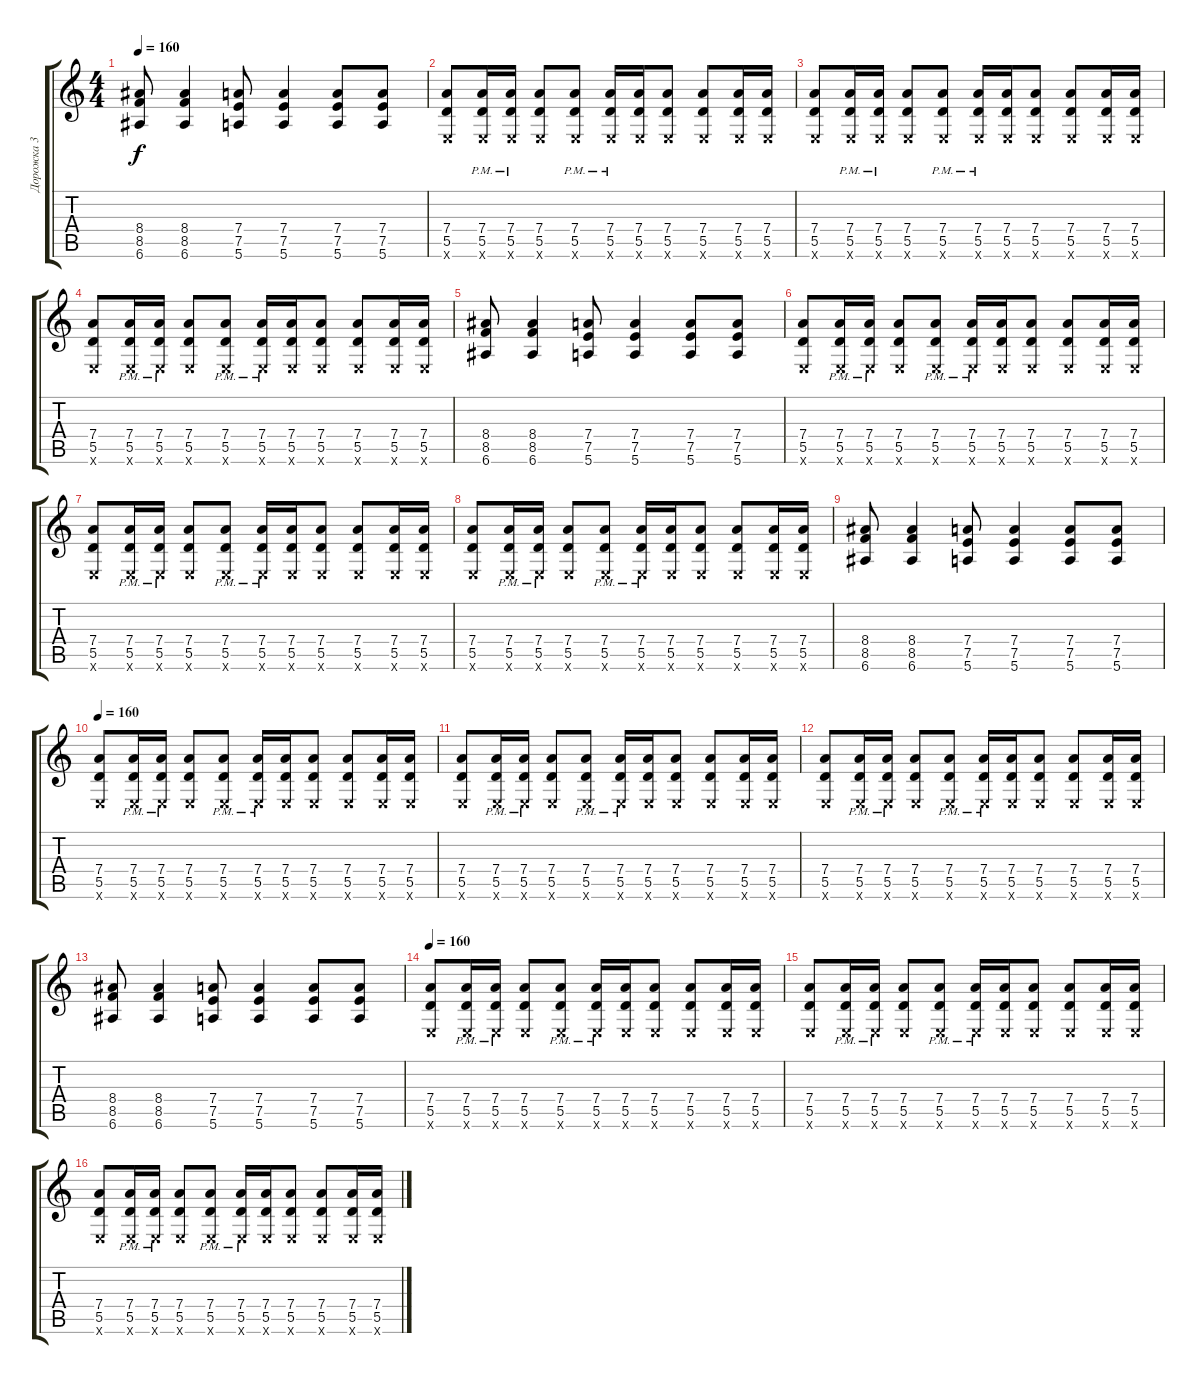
\track ("Дорожка 3" "Дорожка 3") {instrument distortionguitar}
\staff {score tabs}
\tuning (E4 B3 G3 D3 A2 E2) {hide}
\ts (4 4)
\tempo 160
\clef g2
\ks c
(8.4 8.5 6.6).8{dy f} (8.4 8.5 6.6).4 (7.4 7.5 5.6).8 (7.4 7.5 5.6).4 (7.4 7.5 5.6).8 (7.4 7.5 5.6).8 |
(7.4 5.5 0.6{x}).8 (7.4{pm} 5.5 0.6{x}).16 (7.4{pm} 5.5 0.6{x}).16 (7.4 5.5 0.6{x}).8 (7.4 5.5{pm} 0.6{x}).8 (7.4 5.5{pm} 0.6{x}).16 (7.4 5.5 0.6{x}).16 (7.4 5.5 0.6{x}).8 (7.4 5.5 0.6{x}).8 (7.4 5.5 0.6{x}).16 (7.4 5.5 0.6{x}).16 |
(7.4 5.5 0.6{x}).8 (7.4{pm} 5.5 0.6{x}).16 (7.4{pm} 5.5 0.6{x}).16 (7.4 5.5 0.6{x}).8 (7.4 5.5{pm} 0.6{x}).8 (7.4 5.5{pm} 0.6{x}).16 (7.4 5.5 0.6{x}).16 (7.4 5.5 0.6{x}).8 (7.4 5.5 0.6{x}).8 (7.4 5.5 0.6{x}).16 (7.4 5.5 0.6{x}).16 |
(7.4 5.5 0.6{x}).8 (7.4{pm} 5.5 0.6{x}).16 (7.4{pm} 5.5 0.6{x}).16 (7.4 5.5 0.6{x}).8 (7.4 5.5{pm} 0.6{x}).8 (7.4 5.5{pm} 0.6{x}).16 (7.4 5.5 0.6{x}).16 (7.4 5.5 0.6{x}).8 (7.4 5.5 0.6{x}).8 (7.4 5.5 0.6{x}).16 (7.4 5.5 0.6{x}).16 |
(8.4 8.5 6.6).8 (8.4 8.5 6.6).4 (7.4 7.5 5.6).8 (7.4 7.5 5.6).4 (7.4 7.5 5.6).8 (7.4 7.5 5.6).8 |
(7.4 5.5 0.6{x}).8 (7.4{pm} 5.5 0.6{x}).16 (7.4{pm} 5.5 0.6{x}).16 (7.4 5.5 0.6{x}).8 (7.4 5.5{pm} 0.6{x}).8 (7.4 5.5{pm} 0.6{x}).16 (7.4 5.5 0.6{x}).16 (7.4 5.5 0.6{x}).8 (7.4 5.5 0.6{x}).8 (7.4 5.5 0.6{x}).16 (7.4 5.5 0.6{x}).16 |
(7.4 5.5 0.6{x}).8 (7.4{pm} 5.5 0.6{x}).16 (7.4{pm} 5.5 0.6{x}).16 (7.4 5.5 0.6{x}).8 (7.4 5.5{pm} 0.6{x}).8 (7.4 5.5{pm} 0.6{x}).16 (7.4 5.5 0.6{x}).16 (7.4 5.5 0.6{x}).8 (7.4 5.5 0.6{x}).8 (7.4 5.5 0.6{x}).16 (7.4 5.5 0.6{x}).16 |
(7.4 5.5 0.6{x}).8 (7.4{pm} 5.5 0.6{x}).16 (7.4{pm} 5.5 0.6{x}).16 (7.4 5.5 0.6{x}).8 (7.4 5.5{pm} 0.6{x}).8 (7.4 5.5{pm} 0.6{x}).16 (7.4 5.5 0.6{x}).16 (7.4 5.5 0.6{x}).8 (7.4 5.5 0.6{x}).8 (7.4 5.5 0.6{x}).16 (7.4 5.5 0.6{x}).16 |
(8.4 8.5 6.6).8 (8.4 8.5 6.6).4 (7.4 7.5 5.6).8 (7.4 7.5 5.6).4 (7.4 7.5 5.6).8 (7.4 7.5 5.6).8 |
\tempo 160
(7.4 5.5 0.6{x}).8 (7.4{pm} 5.5 0.6{x}).16 (7.4{pm} 5.5 0.6{x}).16 (7.4 5.5 0.6{x}).8 (7.4 5.5{pm} 0.6{x}).8 (7.4 5.5{pm} 0.6{x}).16 (7.4 5.5 0.6{x}).16 (7.4 5.5 0.6{x}).8 (7.4 5.5 0.6{x}).8 (7.4 5.5 0.6{x}).16 (7.4 5.5 0.6{x}).16 |
(7.4 5.5 0.6{x}).8 (7.4{pm} 5.5 0.6{x}).16 (7.4{pm} 5.5 0.6{x}).16 (7.4 5.5 0.6{x}).8 (7.4 5.5{pm} 0.6{x}).8 (7.4 5.5{pm} 0.6{x}).16 (7.4 5.5 0.6{x}).16 (7.4 5.5 0.6{x}).8 (7.4 5.5 0.6{x}).8 (7.4 5.5 0.6{x}).16 (7.4 5.5 0.6{x}).16 |
(7.4 5.5 0.6{x}).8 (7.4{pm} 5.5 0.6{x}).16 (7.4{pm} 5.5 0.6{x}).16 (7.4 5.5 0.6{x}).8 (7.4 5.5{pm} 0.6{x}).8 (7.4 5.5{pm} 0.6{x}).16 (7.4 5.5 0.6{x}).16 (7.4 5.5 0.6{x}).8 (7.4 5.5 0.6{x}).8 (7.4 5.5 0.6{x}).16 (7.4 5.5 0.6{x}).16 |
(8.4 8.5 6.6).8 (8.4 8.5 6.6).4 (7.4 7.5 5.6).8 (7.4 7.5 5.6).4 (7.4 7.5 5.6).8 (7.4 7.5 5.6).8 |
\tempo 160
(7.4 5.5 0.6{x}).8 (7.4{pm} 5.5 0.6{x}).16 (7.4{pm} 5.5 0.6{x}).16 (7.4 5.5 0.6{x}).8 (7.4 5.5{pm} 0.6{x}).8 (7.4 5.5{pm} 0.6{x}).16 (7.4 5.5 0.6{x}).16 (7.4 5.5 0.6{x}).8 (7.4 5.5 0.6{x}).8 (7.4 5.5 0.6{x}).16 (7.4 5.5 0.6{x}).16 |
(7.4 5.5 0.6{x}).8 (7.4{pm} 5.5 0.6{x}).16 (7.4{pm} 5.5 0.6{x}).16 (7.4 5.5 0.6{x}).8 (7.4 5.5{pm} 0.6{x}).8 (7.4 5.5{pm} 0.6{x}).16 (7.4 5.5 0.6{x}).16 (7.4 5.5 0.6{x}).8 (7.4 5.5 0.6{x}).8 (7.4 5.5 0.6{x}).16 (7.4 5.5 0.6{x}).16 |
(7.4 5.5 0.6{x}).8 (7.4{pm} 5.5 0.6{x}).16 (7.4{pm} 5.5 0.6{x}).16 (7.4 5.5 0.6{x}).8 (7.4 5.5{pm} 0.6{x}).8 (7.4 5.5{pm} 0.6{x}).16 (7.4 5.5 0.6{x}).16 (7.4 5.5 0.6{x}).8 (7.4 5.5 0.6{x}).8 (7.4 5.5 0.6{x}).16 (7.4 5.5 0.6{x}).16
